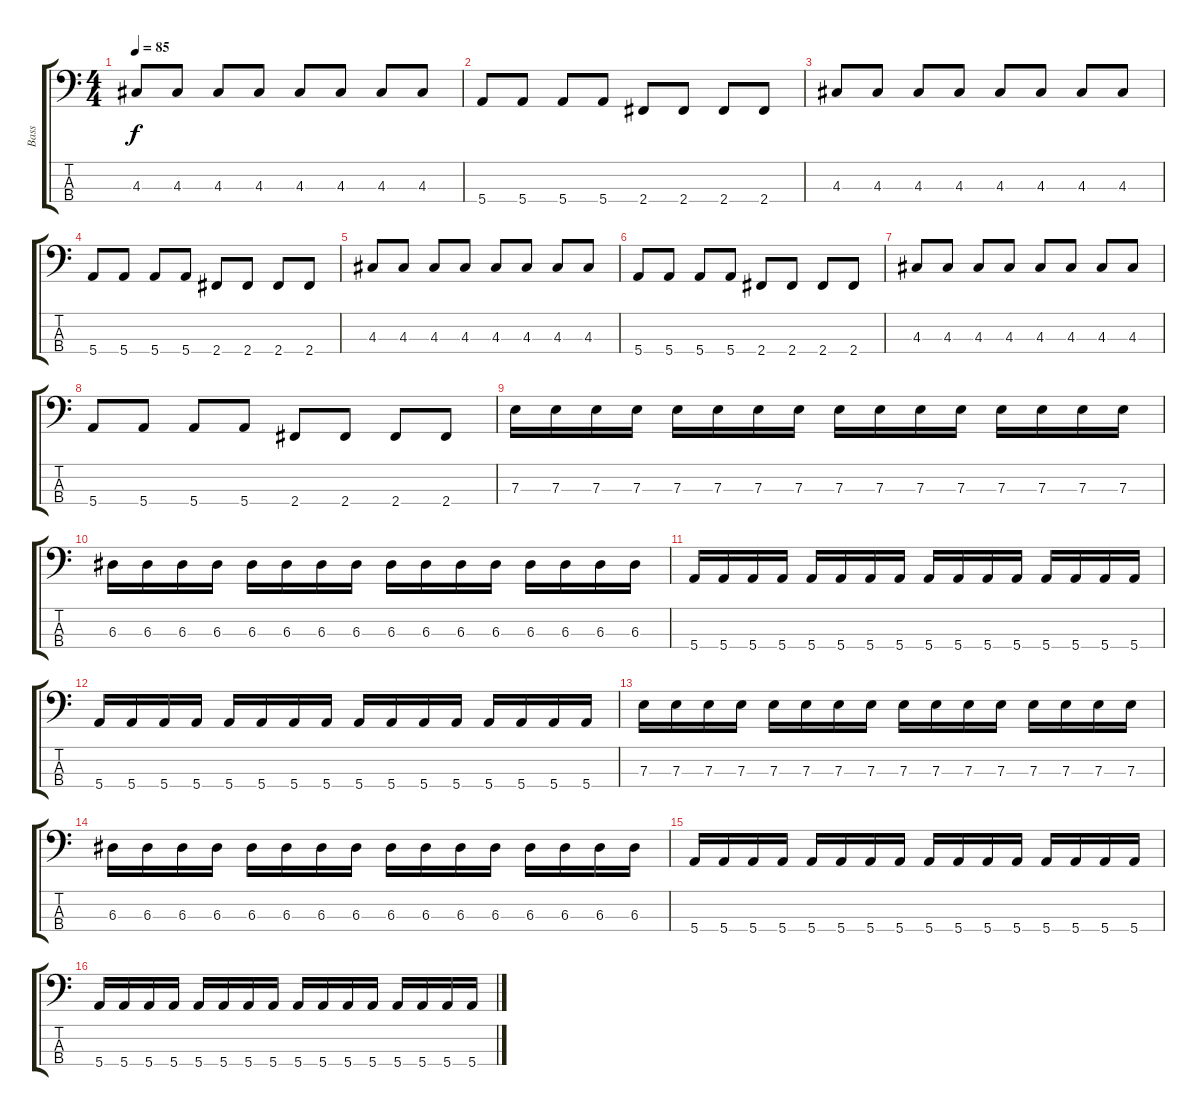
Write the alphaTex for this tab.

\track ("Bass" "Bass") {instrument electricbassfinger}
\staff {score tabs}
\tuning (G2 D2 A1 E1) {hide}
\ts (4 4)
\tempo 85
\clef f4
\ks c
4.3.8{dy f} 4.3.8 4.3.8 4.3.8 4.3.8 4.3.8 4.3.8 4.3.8 |
5.4.8 5.4.8 5.4.8 5.4.8 2.4.8 2.4.8 2.4.8 2.4.8 |
4.3.8 4.3.8 4.3.8 4.3.8 4.3.8 4.3.8 4.3.8 4.3.8 |
5.4.8 5.4.8 5.4.8 5.4.8 2.4.8 2.4.8 2.4.8 2.4.8 |
4.3.8 4.3.8 4.3.8 4.3.8 4.3.8 4.3.8 4.3.8 4.3.8 |
5.4.8 5.4.8 5.4.8 5.4.8 2.4.8 2.4.8 2.4.8 2.4.8 |
4.3.8 4.3.8 4.3.8 4.3.8 4.3.8 4.3.8 4.3.8 4.3.8 |
5.4.8 5.4.8 5.4.8 5.4.8 2.4.8 2.4.8 2.4.8 2.4.8 |
7.3.16 7.3.16 7.3.16 7.3.16 7.3.16 7.3.16 7.3.16 7.3.16 7.3.16 7.3.16 7.3.16 7.3.16 7.3.16 7.3.16 7.3.16 7.3.16 |
6.3.16 6.3.16 6.3.16 6.3.16 6.3.16 6.3.16 6.3.16 6.3.16 6.3.16 6.3.16 6.3.16 6.3.16 6.3.16 6.3.16 6.3.16 6.3.16 |
5.4.16 5.4.16 5.4.16 5.4.16 5.4.16 5.4.16 5.4.16 5.4.16 5.4.16 5.4.16 5.4.16 5.4.16 5.4.16 5.4.16 5.4.16 5.4.16 |
5.4.16 5.4.16 5.4.16 5.4.16 5.4.16 5.4.16 5.4.16 5.4.16 5.4.16 5.4.16 5.4.16 5.4.16 5.4.16 5.4.16 5.4.16 5.4.16 |
7.3.16 7.3.16 7.3.16 7.3.16 7.3.16 7.3.16 7.3.16 7.3.16 7.3.16 7.3.16 7.3.16 7.3.16 7.3.16 7.3.16 7.3.16 7.3.16 |
6.3.16 6.3.16 6.3.16 6.3.16 6.3.16 6.3.16 6.3.16 6.3.16 6.3.16 6.3.16 6.3.16 6.3.16 6.3.16 6.3.16 6.3.16 6.3.16 |
5.4.16 5.4.16 5.4.16 5.4.16 5.4.16 5.4.16 5.4.16 5.4.16 5.4.16 5.4.16 5.4.16 5.4.16 5.4.16 5.4.16 5.4.16 5.4.16 |
5.4.16 5.4.16 5.4.16 5.4.16 5.4.16 5.4.16 5.4.16 5.4.16 5.4.16 5.4.16 5.4.16 5.4.16 5.4.16 5.4.16 5.4.16 5.4.16
